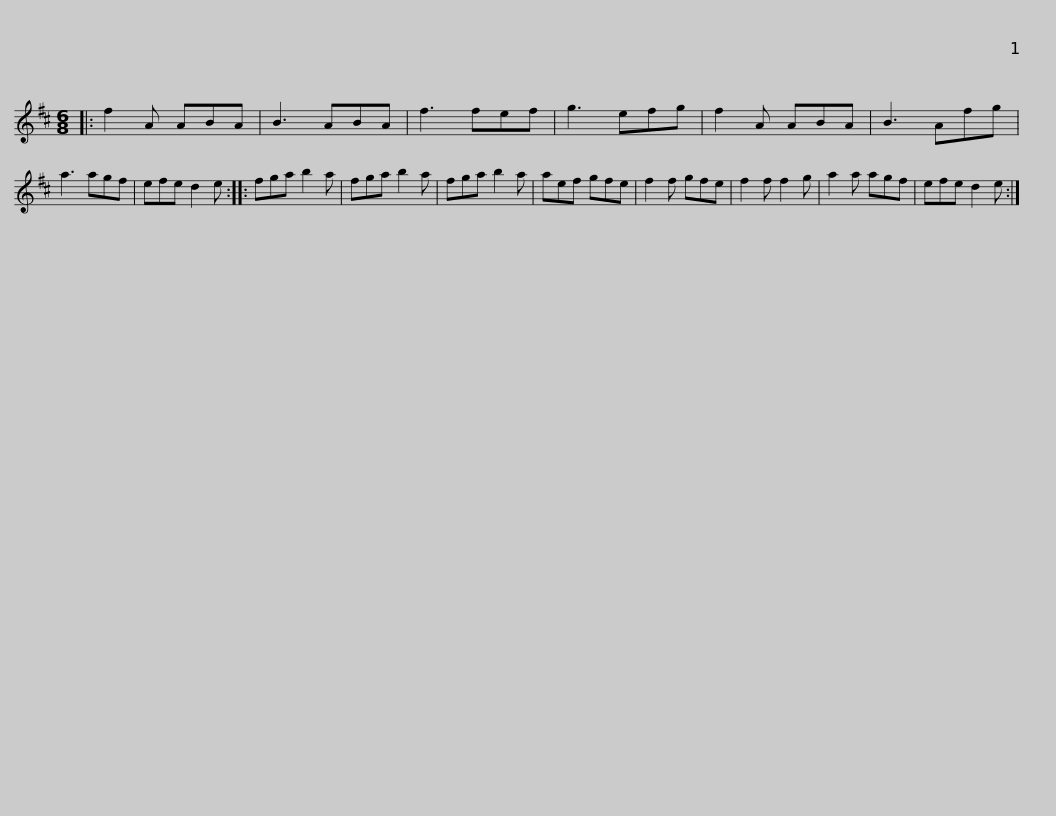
X:1
L:1/8
M:6/8
I:linebreak $
K:D
V:1 treble
V:1
|: f2 A ABA | B3 ABA | f3 fef | g3 efg | f2 A ABA | %5
 B3 Afg | a3 agf | efe d2 e ::$ fga b2 a | fga b2 a | %10
 fga b2 a | aef gfe | f2 f gfe | f2 f f2 g | a2 a agf |$ %15
 efe d2 e :| %16
